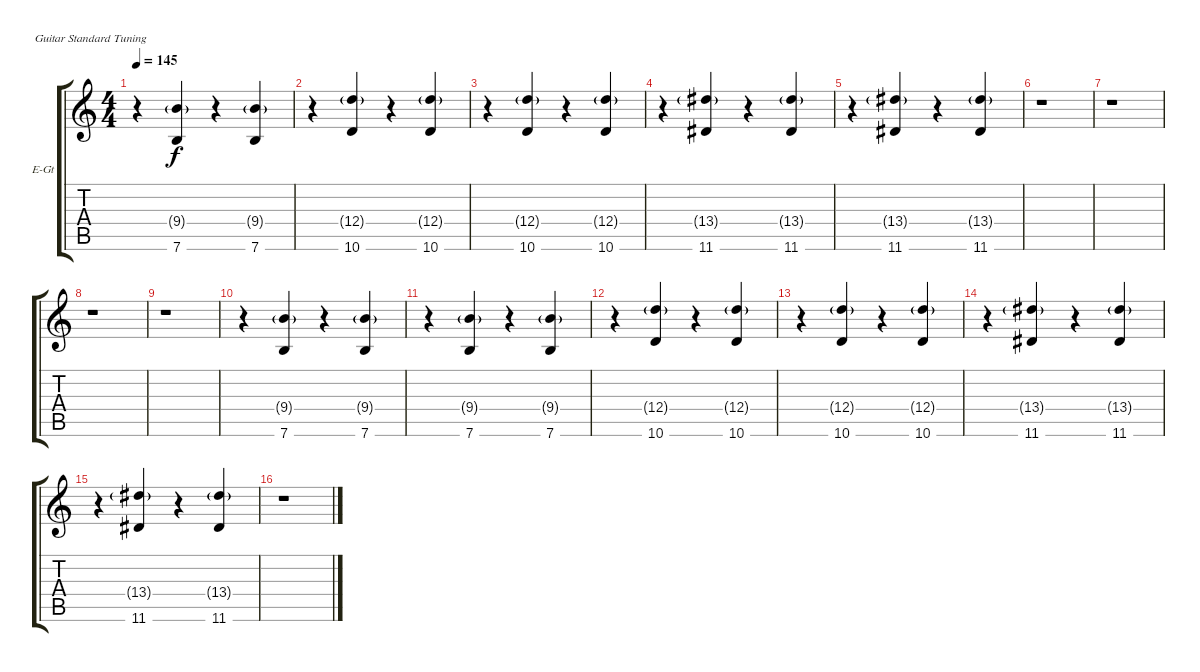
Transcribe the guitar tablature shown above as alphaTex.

\defaultSystemsLayout 4
\bracketExtendMode groupsimilarinstruments
\firstSystemTrackNameOrientation horizontal
\otherSystemsTrackNameOrientation horizontal
\track ("Cello" "E-Gt") {instrument electricguitarclean}
\staff {score tabs}
\tuning (E4 B3 G3 D3 A2 E2)
\ts (4 4)
\tempo 145
\clef g2
\scale
0.333333
\ks c
r.4{dy f} (7.6 9.4{g}).4 r.4 (7.6 9.4{g}).4 |
\scale
0.333333 r.4 (10.6 12.4{g}).4 r.4 (10.6 12.4{g}).4 |
\scale
0.333333 r.4 (10.6 12.4{g}).4 r.4 (10.6 12.4{g}).4 |
\scale
0.333333 r.4 (11.6 13.4{g}).4 r.4 (11.6 13.4{g}).4 |
\scale
0.333333 r.4 (11.6 13.4{g}).4 r.4 (11.6 13.4{g}).4 |
\scale
0.333333 r.1 |
\scale
0.333333 r.1 |
\scale
0.333333 r.1 |
\scale
0.333333 r.1 |
\scale
0.333333 r.4 (7.6 9.4{g}).4 r.4 (7.6 9.4{g}).4 |
\scale
0.333333 r.4 (7.6 9.4{g}).4 r.4 (7.6 9.4{g}).4 |
\scale
0.333333 r.4 (10.6 12.4{g}).4 r.4 (10.6 12.4{g}).4 |
\scale
0.333333 r.4 (10.6 12.4{g}).4 r.4 (10.6 12.4{g}).4 |
\scale
0.333333 r.4 (11.6 13.4{g}).4 r.4 (11.6 13.4{g}).4 |
\scale
0.333333 r.4 (11.6 13.4{g}).4 r.4 (11.6 13.4{g}).4 |
\scale
0.333333 r.1
